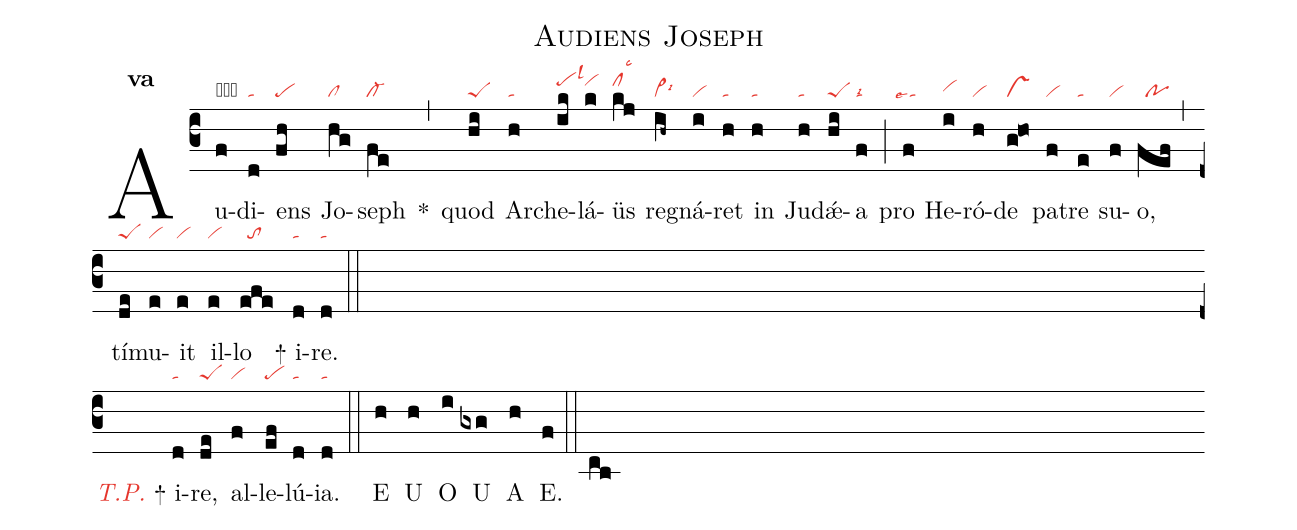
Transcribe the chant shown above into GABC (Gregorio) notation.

name:Audiens Joseph;
office-part:an;
mode:5a;
nabc-lines:1;
%%
initial-style: 1;
name: Audiens Joseph;
mode:5;
office-part: Responsorium;
annotation: Resp;
annotation:v a;
nabc-lines:1;
%%
(c3) Au(f|obvi)di(d|ta)ens(fh|pe) Jo(hg|cl)seph(fe|cl-) <sp>*</sp>(,) quod(hi|peS) Ar(h|ta)che(ik|pehjlsl3)lá(k|vihj)üs(kj|clhjlsc3) reg(ih~|vi>lsi6)ná(i|vi)ret(h|ta) in(h|ta) Ju(h|ta)dǽ(hi|peS)a(f|talsi2) (;) pro(f|``talse4) He(i|vihh)ró(h|vi)de(g!ho|vs) pa(f|vi)tre(e|ta) su(f|vi)o,(fef|//po) (,) tí(de|peS)mu(e|vi)it(e|vi) il(e|vi)lo(efe|//to) <sp>+</sp> i(d|ta)re.(d|ta) (::Z) <i><c>T.P.</c></i> <sp>+</sp> i(d|ta)re,(de|peS) al(f|vi)le(ef|pe)lú(d|ta)ia.(d|ta) (::)
<eu> E(h) U(h) O(i) U(gxg) A(h) E.(f) </eu> (::cb)
